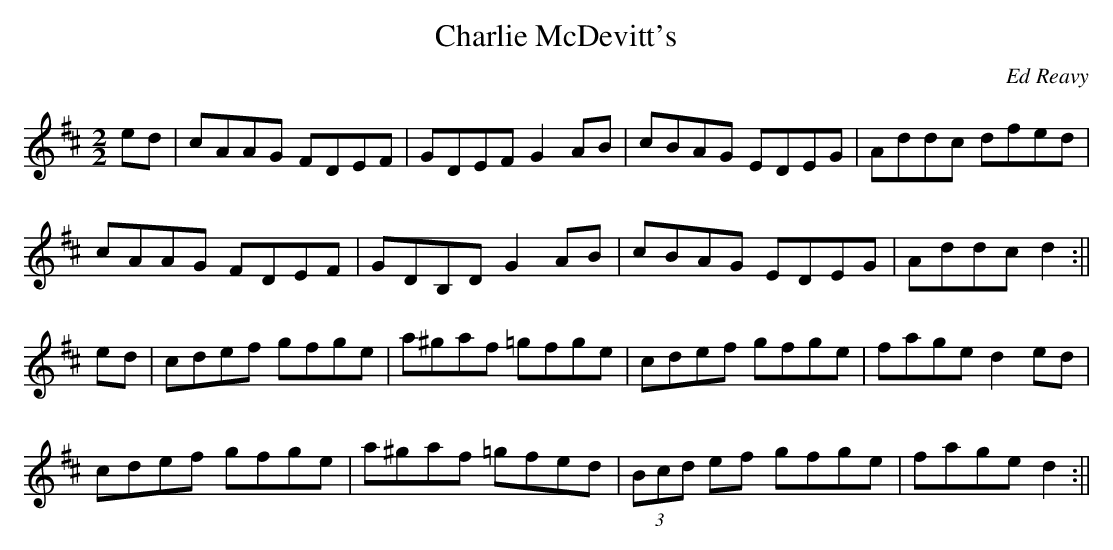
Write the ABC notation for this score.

X:1
T:Charlie McDevitt's
C:Ed Reavy
M:2/2
L:1/8
K:D
ed|cAAG FDEF|GDEF G2 AB|cBAG EDEG|Addc dfed|
cAAG FDEF|GDB,D G2 AB|cBAG EDEG|Addc d2:||
ed|cdef gfge|a^gaf =gfge|cdef gfge|fage d2 ed|
cdef gfge|a^gaf =gfed|(3Bcd ef gfge|fage d2:||
